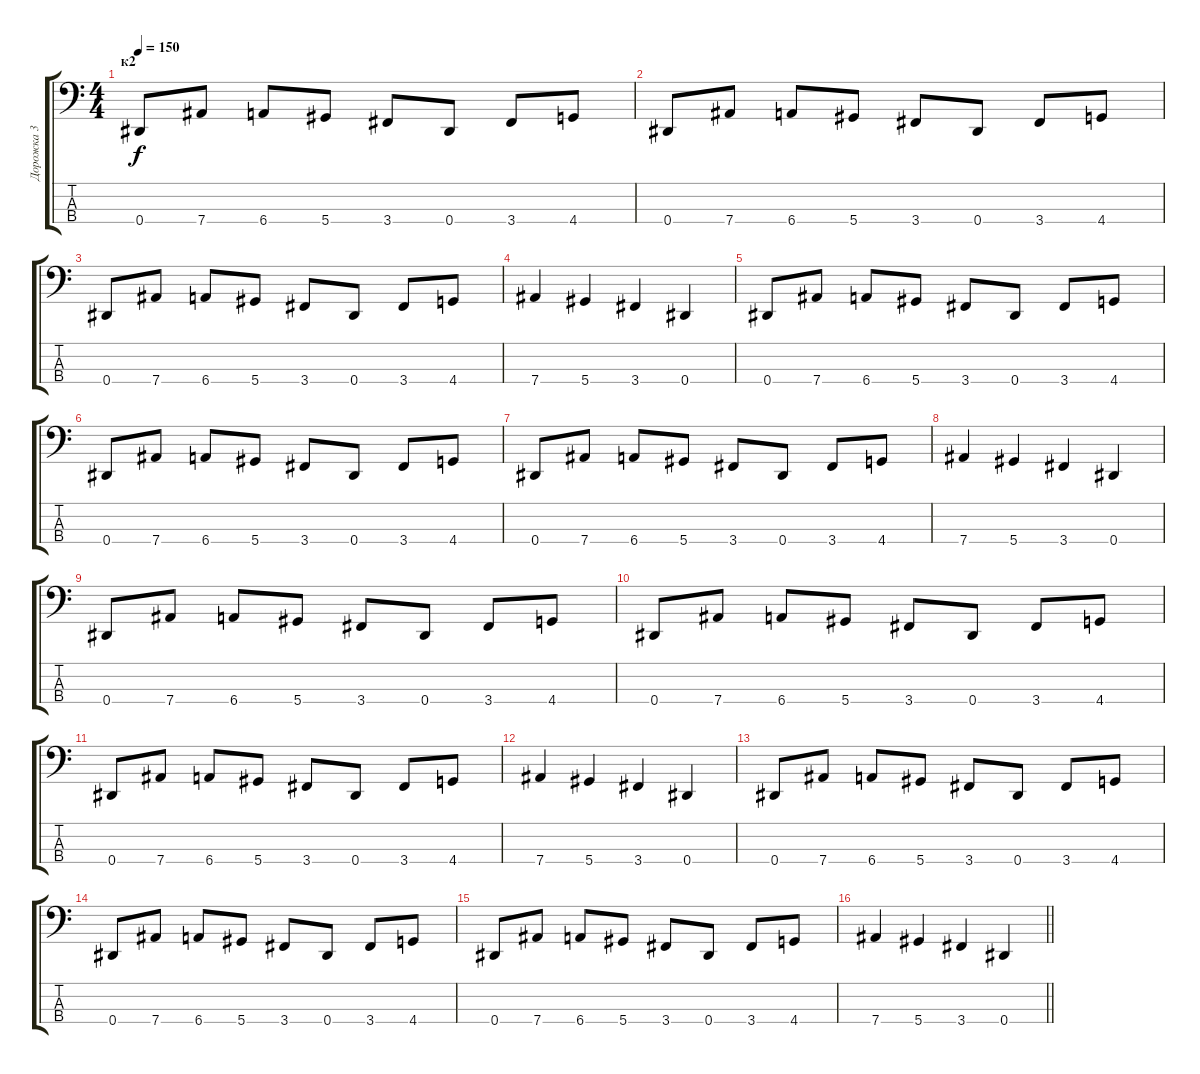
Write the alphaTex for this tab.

\track ("Дорожка 3" "Дорожка 3") {instrument electricbassfinger}
\staff {score tabs}
\tuning (Ab2 Eb2 Bb1 Eb1) {hide}
\ts (4 4)
\section ("" "к2")
\tempo 150
\clef f4
\ks c
0.4.8{dy f} 7.4.8 6.4.8 5.4.8 3.4.8 0.4.8 3.4.8 4.4.8 |
0.4.8 7.4.8 6.4.8 5.4.8 3.4.8 0.4.8 3.4.8 4.4.8 |
0.4.8 7.4.8 6.4.8 5.4.8 3.4.8 0.4.8 3.4.8 4.4.8 |
7.4.4 5.4.4 3.4.4 0.4.4 |
0.4.8 7.4.8 6.4.8 5.4.8 3.4.8 0.4.8 3.4.8 4.4.8 |
0.4.8 7.4.8 6.4.8 5.4.8 3.4.8 0.4.8 3.4.8 4.4.8 |
0.4.8 7.4.8 6.4.8 5.4.8 3.4.8 0.4.8 3.4.8 4.4.8 |
7.4.4 5.4.4 3.4.4 0.4.4 |
0.4.8 7.4.8 6.4.8 5.4.8 3.4.8 0.4.8 3.4.8 4.4.8 |
0.4.8 7.4.8 6.4.8 5.4.8 3.4.8 0.4.8 3.4.8 4.4.8 |
0.4.8 7.4.8 6.4.8 5.4.8 3.4.8 0.4.8 3.4.8 4.4.8 |
7.4.4 5.4.4 3.4.4 0.4.4 |
0.4.8 7.4.8 6.4.8 5.4.8 3.4.8 0.4.8 3.4.8 4.4.8 |
0.4.8 7.4.8 6.4.8 5.4.8 3.4.8 0.4.8 3.4.8 4.4.8 |
0.4.8 7.4.8 6.4.8 5.4.8 3.4.8 0.4.8 3.4.8 4.4.8 |
\barLineRight lightlight
7.4.4 5.4.4 3.4.4 0.4.4
